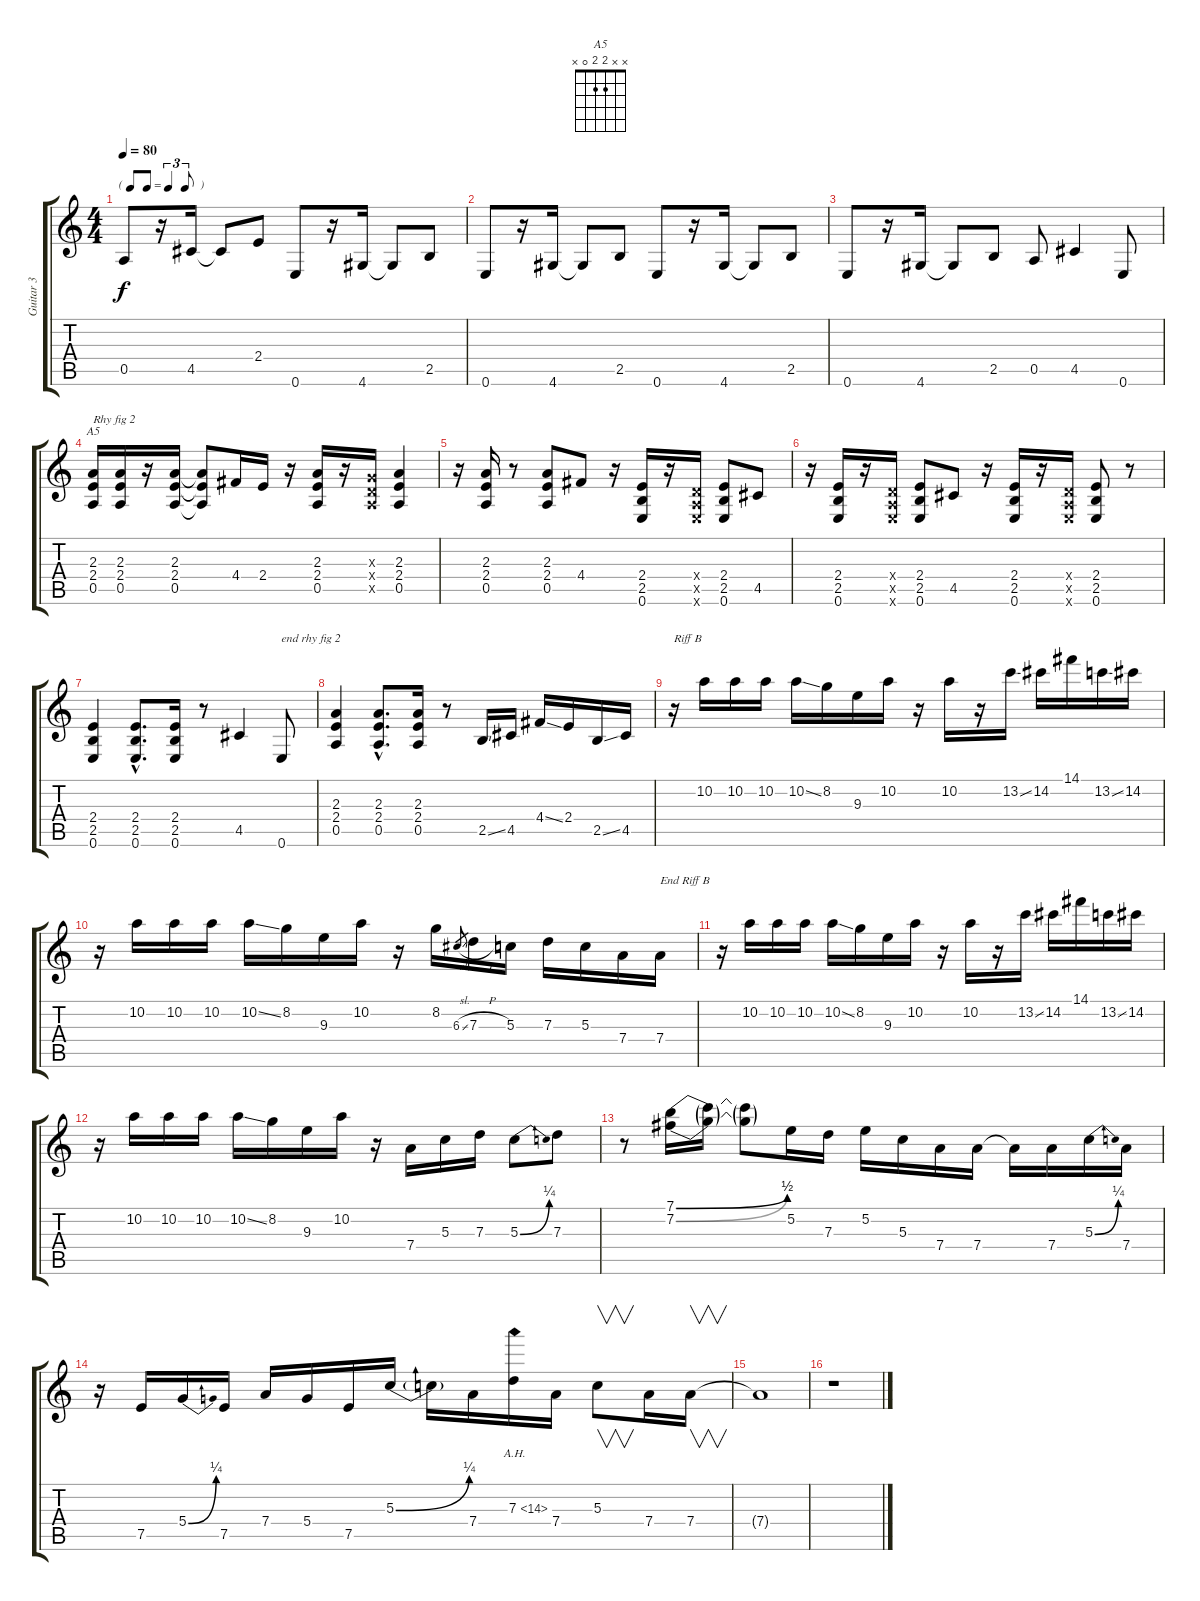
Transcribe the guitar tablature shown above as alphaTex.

\track ("Guitar 3" "Guitar 3") {instrument electricguitarclean}
\staff {score tabs}
\tuning (E4 B3 G3 D3 A2 E2) {hide}
\chord ("A5" x x 2 2 0 x)
\ts (4 4)
\tf triplet8th
\tempo 80
\clef g2
\ks c
0.5.8{dy f} r.16 4.5.16 4.5{t}.8 2.4.8 0.6.8 r.16 4.6.16 4.6{t}.8 2.5.8 |
0.6.8 r.16 4.6.16 4.6{t}.8 2.5.8 0.6.8 r.16 4.6.16 4.6{t}.8 2.5.8 |
0.6.8 r.16 4.6.16 4.6{t}.8 2.5.8 0.5.8 4.5.4 0.6.8 |
(2.3 2.4 0.5).16{ch "A5" txt "Rhy fig 2"} (2.3 2.4 0.5).16 r.16 (2.3 2.4 0.5).16 (2.3{t} 2.4{t} 0.5{t}).8 4.4.16 2.4.16 r.16 (2.3 2.4 0.5).16 r.16 (0.3{x} 0.4{x} 0.5{x}).16 (2.3 2.4 0.5).4 |
r.16 (2.3 2.4 0.5).16 r.8 (2.3 2.4 0.5).8 4.4.8 r.16 (2.4 2.5 0.6).16 r.16 (0.4{x} 0.5{x} 0.6{x}).16 (2.4 2.5 0.6).8 4.5.8 |
r.16 (2.4 2.5 0.6).16 r.16 (0.4{x} 0.5{x} 0.6{x}).16 (2.4 2.5 0.6).8 4.5.8 r.16 (2.4 2.5 0.6).16 r.16 (0.4{x} 0.5{x} 0.6{x}).16 (2.4 2.5 0.6).8 r.8 |
(2.4 2.5 0.6).4 (2.4{hac} 2.5{hac} 0.6{hac}).8{d} (2.4 2.5 0.6).16 r.8 4.5.4 0.6.8{txt "end rhy fig 2"} |
(2.3 2.4 0.5).4 (2.3{hac} 2.4{hac} 0.5{hac}).8{d} (2.3 2.4 0.5).16 r.8 2.5{ss}.16 4.5.16 4.4{ss}.16 2.4.16 2.5{ss}.16 4.5.16 |
r.16{txt "Riff B"} 10.2.16 10.2.16 10.2.16 10.2{ss}.16 8.2.16 9.3.16 10.2.16 r.16 10.2.16 r.16 13.2{ss}.16 14.2.16 14.1.16 13.2{ss}.16 14.2.16 |
r.16 10.2.16 10.2.16 10.2.16 10.2{ss}.16 8.2.16 9.3.16 10.2.16 r.16 8.2.16 6.3{sl}.8{gr} 7.3{h}.16 5.3.16 7.3.16 5.3.16 7.4.16 7.4.16{txt "End Riff B"} |
r.16 10.2.16 10.2.16 10.2.16 10.2{ss}.16 8.2.16 9.3.16 10.2.16 r.16 10.2.16 r.16 13.2{ss}.16 14.2.16 14.1.16 13.2{ss}.16 14.2.16 |
r.16 10.2.16 10.2.16 10.2.16 10.2{ss}.16 8.2.16 9.3.16 10.2.16 r.16 7.4.16 5.3.16 7.3.16 5.3{be (bend 0 0 60 1)}.8 7.3.8 |
r.8 (7.1{be (bend 0 0 60 2)} 7.2{be (bend 0 0 60 2)}).16 (7.1{t} 7.2{t}).16 (7.1{t} 7.2{t}).8 5.2.16 7.3.16 5.2.16 5.3.16 7.4.16 7.4.16 7.4{t}.16 7.4.16 5.3{be (bend 0 0 60 1)}.16 7.4.16 |
r.16 7.5.16 5.4{be (bend 0 0 60 1)}.16 7.5.16 7.4.16 5.4.16 7.5.16 5.3{be (bend 0 0 60 1)}.16 5.3{t}.16 7.4.16 7.3{ah 7}.16 7.4.16 5.3.8{v} 7.4.16 7.4.16{v} |
7.4{t}.1 |
r.1
